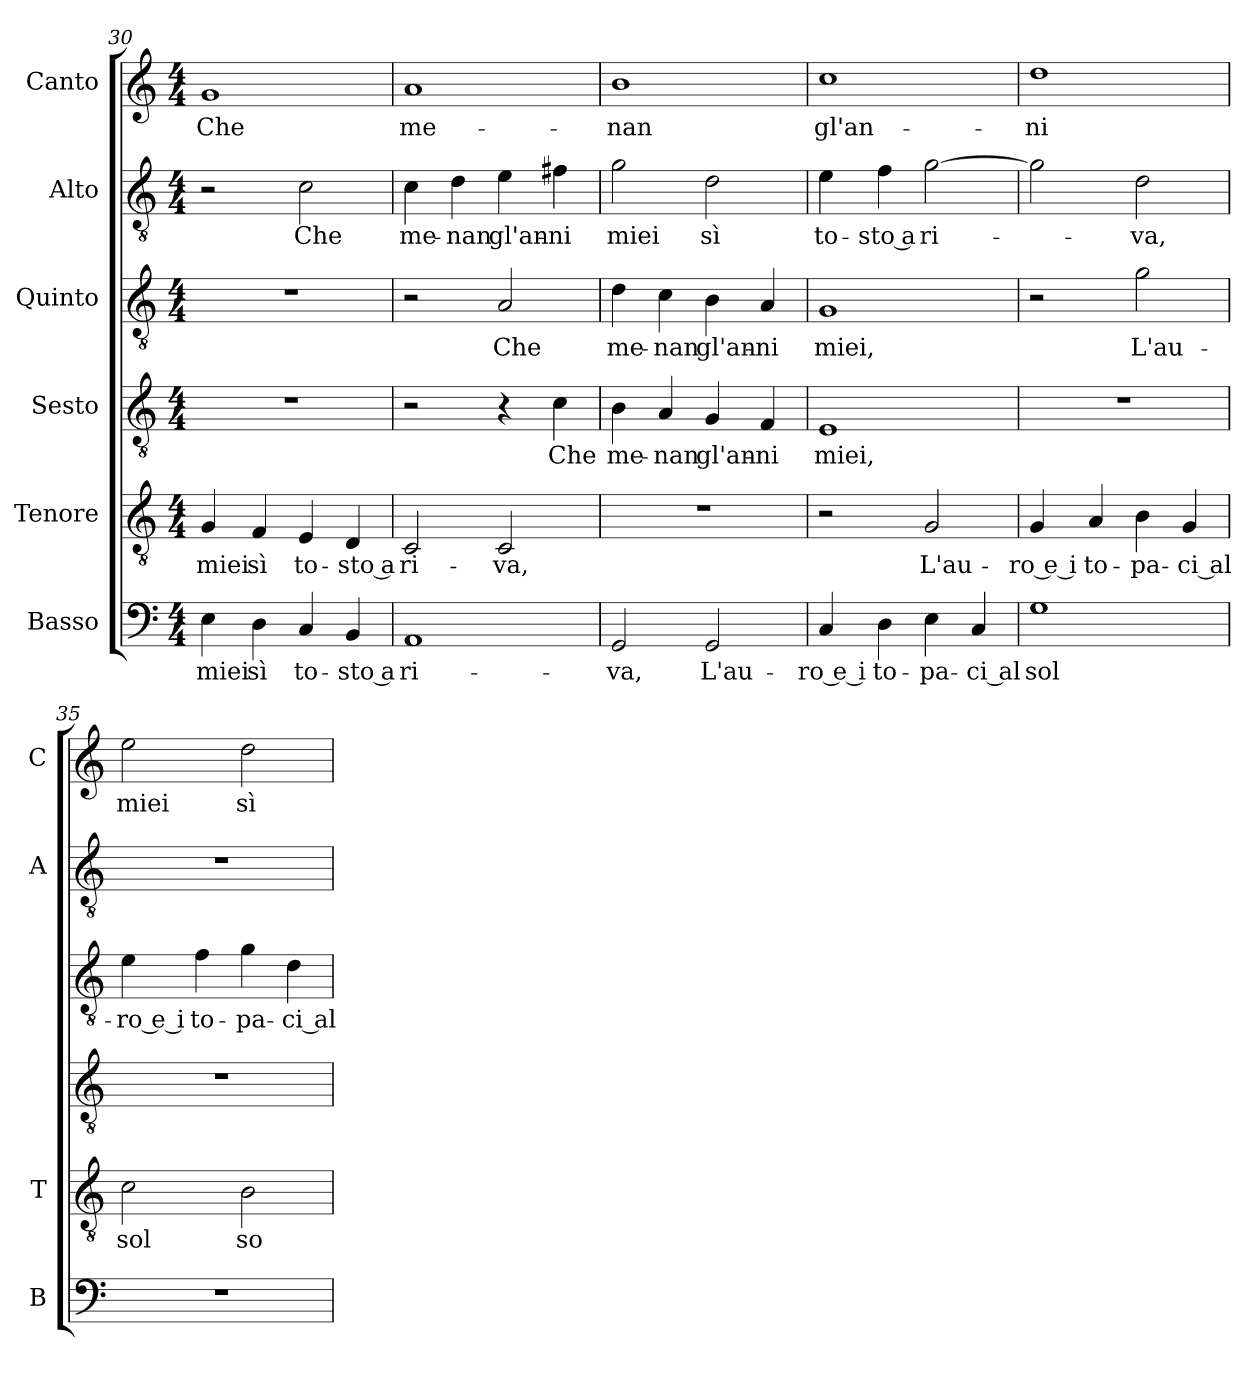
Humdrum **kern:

**kern	**text	**kern	**text	**kern	**text	**kern	**text	**kern	**text	**kern	**text
*part6	*part6	*part5	*part5	*part4	*part4	*part3	*part3	*part2	*part2	*part1	*part1
*staff6	*staff6	*staff5	*staff5	*staff4	*staff4	*staff3	*staff3	*staff2	*staff2	*staff1	*staff1
*I"Basso	*	*I"Tenore	*	*I"Sesto	*	*I"Quinto	*	*I"Alto	*	*I"Canto	*
*I'B	*	*I'T	*	*	*	*	*	*I'A	*	*I'C	*
*clefF4	*	*clefGv2	*	*clefGv2	*	*clefGv2	*	*clefGv2	*	*clefG2	*
*k[]	*	*k[]	*	*k[]	*	*k[]	*	*k[]	*	*k[]	*
*C:	*	*C:	*	*C:	*	*C:	*	*C:	*	*C:	*
*M4/4	*	*M4/4	*	*M4/4	*	*M4/4	*	*M4/4	*	*M4/4	*
=30	=30	=30	=30	=30	=30	=30	=30	=30	=30	=30	=30
!	!LO:LY:b	!	!	!	!	!	!	!	!	!	!
!	!	!	!LO:LY:b	!	!	!	!	!	!	!	!
!	!	!	!	!	!	!	!	!	!	!	!LO:LY:b
4E\	miei	4G/	miei	1r	.	1r	.	2r	.	1g	Che
!	!LO:LY:b	!	!	!	!	!	!	!	!	!	!
!	!	!	!LO:LY:b	!	!	!	!	!	!	!	!
4D\	sì	4F/	sì	.	.	.	.	.	.	.	.
!	!LO:LY:b	!	!	!	!	!	!	!	!	!	!
!	!	!	!LO:LY:b	!	!	!	!	!	!	!	!
!	!	!	!	!	!	!	!	!	!LO:LY:b	!	!
4C/	to-	4E/	to-	.	.	.	.	2c\	Che	.	.
!	!LO:LY:b	!	!	!	!	!	!	!	!	!	!
!	!	!	!LO:LY:b	!	!	!	!	!	!	!	!
4BB/	-sto a	4D/	-sto a	.	.	.	.	.	.	.	.
=31	=31	=31	=31	=31	=31	=31	=31	=31	=31	=31	=31
!	!LO:LY:b	!	!	!	!	!	!	!	!	!	!
!	!	!	!LO:LY:b	!	!	!	!	!	!	!	!
!	!	!	!	!	!	!	!	!	!LO:LY:b	!	!
!	!	!	!	!	!	!	!	!	!	!	!LO:LY:b
1AA	ri-	2C/	ri-	2r	.	2r	.	4c\	me-	1a	me-
!	!	!	!	!	!	!	!	!	!LO:LY:b	!	!
.	.	.	.	.	.	.	.	4d\	-nan	.	.
!	!	!	!LO:LY:b	!	!	!	!	!	!	!	!
!	!	!	!	!	!	!	!LO:LY:b	!	!	!	!
!	!	!	!	!	!	!	!	!	!LO:LY:b	!	!
.	.	2C/	-va,	4r	.	2A/	Che	4e\	gl'an-	.	.
!	!	!	!	!	!LO:LY:b	!	!	!	!	!	!
!	!	!	!	!	!	!	!	!	!LO:LY:b	!	!
.	.	.	.	4c\	Che	.	.	4f#X\	-ni	.	.
=32	=32	=32	=32	=32	=32	=32	=32	=32	=32	=32	=32
!	!LO:LY:b	!	!	!	!	!	!	!	!	!	!
!	!	!	!	!	!LO:LY:b	!	!	!	!	!	!
!	!	!	!	!	!	!	!LO:LY:b	!	!	!	!
!	!	!	!	!	!	!	!	!	!LO:LY:b	!	!
!	!	!	!	!	!	!	!	!	!	!	!LO:LY:b
2GG/	-va,	1r	.	4B\	me-	4d\	me-	2g\	miei	1b	-nan
!	!	!	!	!	!LO:LY:b	!	!	!	!	!	!
!	!	!	!	!	!	!	!LO:LY:b	!	!	!	!
.	.	.	.	4A/	-nan	4c\	-nan	.	.	.	.
!	!LO:LY:b	!	!	!	!	!	!	!	!	!	!
!	!	!	!	!	!LO:LY:b	!	!	!	!	!	!
!	!	!	!	!	!	!	!LO:LY:b	!	!	!	!
!	!	!	!	!	!	!	!	!	!LO:LY:b	!	!
2GG/	L'au-	.	.	4G/	gl'an-	4B\	gl'an-	2d\	sì	.	.
!	!	!	!	!	!LO:LY:b	!	!	!	!	!	!
!	!	!	!	!	!	!	!LO:LY:b	!	!	!	!
.	.	.	.	4F/	-ni	4A/	-ni	.	.	.	.
!!LO:LB:g=z
=33	=33	=33	=33	=33	=33	=33	=33	=33	=33	=33	=33
!	!LO:LY:b	!	!	!	!	!	!	!	!	!	!
!	!	!	!	!	!LO:LY:b	!	!	!	!	!	!
!	!	!	!	!	!	!	!LO:LY:b	!	!	!	!
!	!	!	!	!	!	!	!	!	!LO:LY:b	!	!
!	!	!	!	!	!	!	!	!	!	!	!LO:LY:b
4C/	-ro e i	2r	.	1E	miei,	1G	miei,	4e\	to-	1cc	gl'an-
!	!LO:LY:b	!	!	!	!	!	!	!	!	!	!
!	!	!	!	!	!	!	!	!	!LO:LY:b	!	!
4D\	to-	.	.	.	.	.	.	4f\	-sto a	.	.
!	!LO:LY:b	!	!	!	!	!	!	!	!	!	!
!	!	!	!LO:LY:b	!	!	!	!	!	!	!	!
!	!	!	!	!	!	!	!	!	!LO:LY:b	!	!
4E\	-pa-	2G/	L'au-	.	.	.	.	[2g\	ri-	.	.
!	!LO:LY:b	!	!	!	!	!	!	!	!	!	!
4C/	-ci al	.	.	.	.	.	.	.	.	.	.
=34	=34	=34	=34	=34	=34	=34	=34	=34	=34	=34	=34
!	!LO:LY:b	!	!	!	!	!	!	!	!	!	!
!	!	!	!LO:LY:b	!	!	!	!	!	!	!	!
!	!	!	!	!	!	!	!	!	!	!	!LO:LY:b
1G	sol	4G/	-ro e i	1r	.	2r	.	2g\]	.	1dd	-ni
!	!	!	!LO:LY:b	!	!	!	!	!	!	!	!
.	.	4A/	to-	.	.	.	.	.	.	.	.
!	!	!	!LO:LY:b	!	!	!	!	!	!	!	!
!	!	!	!	!	!	!	!LO:LY:b	!	!	!	!
!	!	!	!	!	!	!	!	!	!LO:LY:b	!	!
.	.	4B\	-pa-	.	.	2g\	L'au-	2d\	-va,	.	.
!	!	!	!LO:LY:b	!	!	!	!	!	!	!	!
.	.	4G/	-ci al	.	.	.	.	.	.	.	.
=35	=35	=35	=35	=35	=35	=35	=35	=35	=35	=35	=35
!	!	!	!LO:LY:b	!	!	!	!	!	!	!	!
!	!	!	!	!	!	!	!LO:LY:b	!	!	!	!
!	!	!	!	!	!	!	!	!	!	!	!LO:LY:b
1r	.	2c\	sol	1r	.	4e\	-ro e i	1r	.	2ee\	miei
!	!	!	!	!	!	!	!LO:LY:b	!	!	!	!
.	.	.	.	.	.	4f\	to-	.	.	.	.
!	!	!	!LO:LY:b	!	!	!	!	!	!	!	!
!	!	!	!	!	!	!	!LO:LY:b	!	!	!	!
!	!	!	!	!	!	!	!	!	!	!	!LO:LY:b
.	.	2B\	so-	.	.	4g\	-pa-	.	.	2dd\	sì
!	!	!	!	!	!	!	!LO:LY:b	!	!	!	!
.	.	.	.	.	.	4d\	-ci al	.	.	.	.
=	=	=	=	=	=	=	=	=	=	=	=
*-	*-	*-	*-	*-	*-	*-	*-	*-	*-	*-	*-
